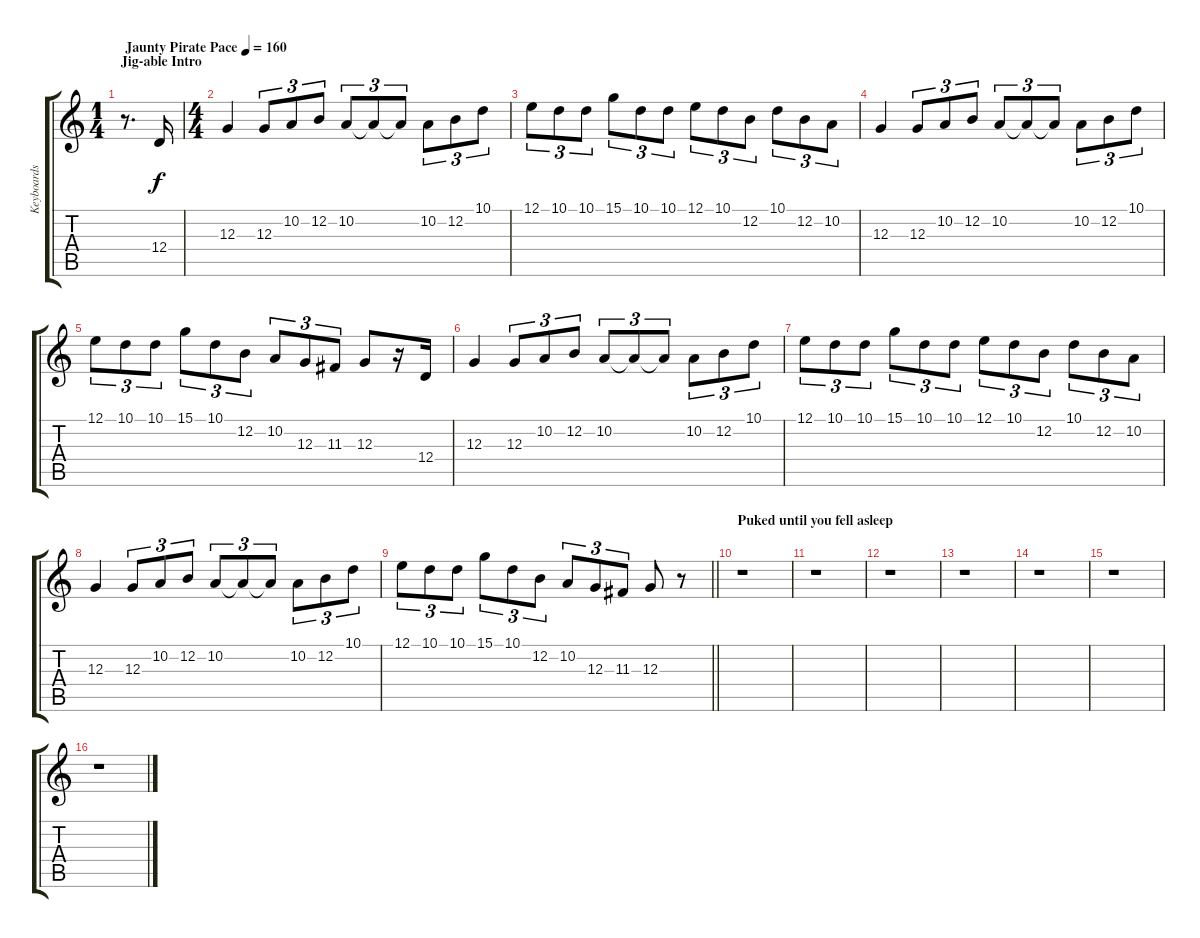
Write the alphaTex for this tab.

\track ("Keyboards" "Keyboards") {instrument rockorgan}
\staff {score tabs}
\tuning (E4 B3 G3 D3 A2 E2) {hide}
\ts (1 4)
\section ("" "Jig-able Intro")
\tempo (160 "Jaunty Pirate Pace")
\clef g2
\ks c
r.8{d dy f instrument rockorgan} 12.4.16 |
\ts (4 4)
12.3.4 12.3.8{tu (3 2)} 10.2.8{tu (3 2)} 12.2.8{tu (3 2)} 10.2.8{tu (3 2)} 10.2{t}.8{tu (3 2)} 10.2{t}.8{tu (3 2)} 10.2.8{tu (3 2)} 12.2.8{tu (3 2)} 10.1.8{tu (3 2)} |
12.1.8{tu (3 2)} 10.1.8{tu (3 2)} 10.1.8{tu (3 2)} 15.1.8{tu (3 2)} 10.1.8{tu (3 2)} 10.1.8{tu (3 2)} 12.1.8{tu (3 2)} 10.1.8{tu (3 2)} 12.2.8{tu (3 2)} 10.1.8{tu (3 2)} 12.2.8{tu (3 2)} 10.2.8{tu (3 2)} |
12.3.4 12.3.8{tu (3 2)} 10.2.8{tu (3 2)} 12.2.8{tu (3 2)} 10.2.8{tu (3 2)} 10.2{t}.8{tu (3 2)} 10.2{t}.8{tu (3 2)} 10.2.8{tu (3 2)} 12.2.8{tu (3 2)} 10.1.8{tu (3 2)} |
12.1.8{tu (3 2)} 10.1.8{tu (3 2)} 10.1.8{tu (3 2)} 15.1.8{tu (3 2)} 10.1.8{tu (3 2)} 12.2.8{tu (3 2)} 10.2.8{tu (3 2)} 12.3.8{tu (3 2)} 11.3.8{tu (3 2)} 12.3.8 r.16 12.4.16 |
12.3.4 12.3.8{tu (3 2)} 10.2.8{tu (3 2)} 12.2.8{tu (3 2)} 10.2.8{tu (3 2)} 10.2{t}.8{tu (3 2)} 10.2{t}.8{tu (3 2)} 10.2.8{tu (3 2)} 12.2.8{tu (3 2)} 10.1.8{tu (3 2)} |
12.1.8{tu (3 2)} 10.1.8{tu (3 2)} 10.1.8{tu (3 2)} 15.1.8{tu (3 2)} 10.1.8{tu (3 2)} 10.1.8{tu (3 2)} 12.1.8{tu (3 2)} 10.1.8{tu (3 2)} 12.2.8{tu (3 2)} 10.1.8{tu (3 2)} 12.2.8{tu (3 2)} 10.2.8{tu (3 2)} |
12.3.4 12.3.8{tu (3 2)} 10.2.8{tu (3 2)} 12.2.8{tu (3 2)} 10.2.8{tu (3 2)} 10.2{t}.8{tu (3 2)} 10.2{t}.8{tu (3 2)} 10.2.8{tu (3 2)} 12.2.8{tu (3 2)} 10.1.8{tu (3 2)} |
\barLineRight lightlight
12.1.8{tu (3 2)} 10.1.8{tu (3 2)} 10.1.8{tu (3 2)} 15.1.8{tu (3 2)} 10.1.8{tu (3 2)} 12.2.8{tu (3 2)} 10.2.8{tu (3 2)} 12.3.8{tu (3 2)} 11.3.8{tu (3 2)} 12.3.8 r.8 |
\section ("" "Puked until you fell asleep")
r.1 |
r.1 |
r.1 |
r.1 |
r.1 |
r.1 |
r.1
